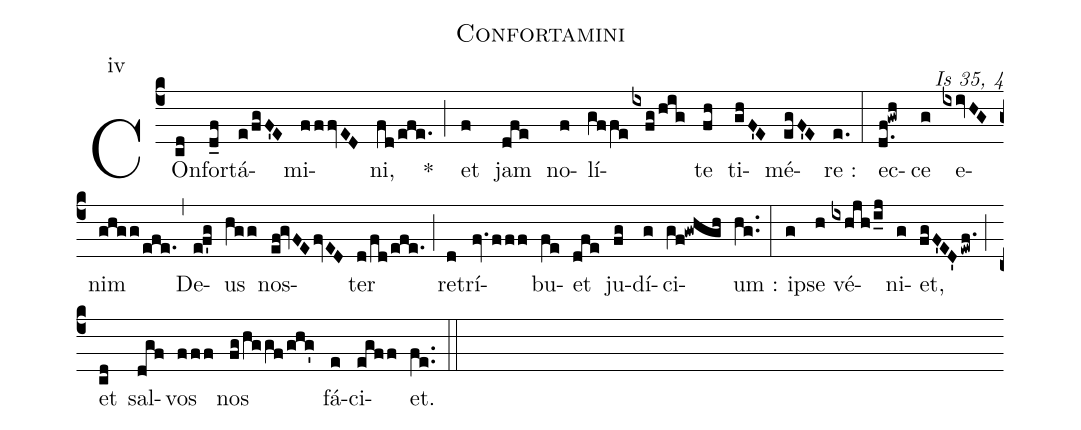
name:Confortamini;
commentary: Is 35, 4;
mode:iv;
%%
(c4) COn(cd)for(d_f)tá(e/fgF'E)mi(fffvED)ni,(fd/efe.) *(;) et(f) jam(dfe) no(f)lí(gf/feixfg/hig)te(fh) ti(ghF'E)mé(egF'E)re~:(e.) (:) ec(d.f!gwh)ce(g) e(ixivHG)nim(ghgg/efe.) (,) De(e!f'g)us(hgg) nos(ef!gvFEfvED)ter(d/fd/efe.) (;) re(d)trí(fv.fff)bu(fe)et(dfe) ju(fg)dí(g)ci(gf!gwhgh)um~:(hg..) (:) ip(g)se(h) vé(ixhjh/i_j)ni(g)et,(fgF'ED'ewf.) (;) et(cd) sal(dgf)vos(fff) nos(fg/hg/gf/ghg') fá(e)ci(egff)et.(fe..) (::)
